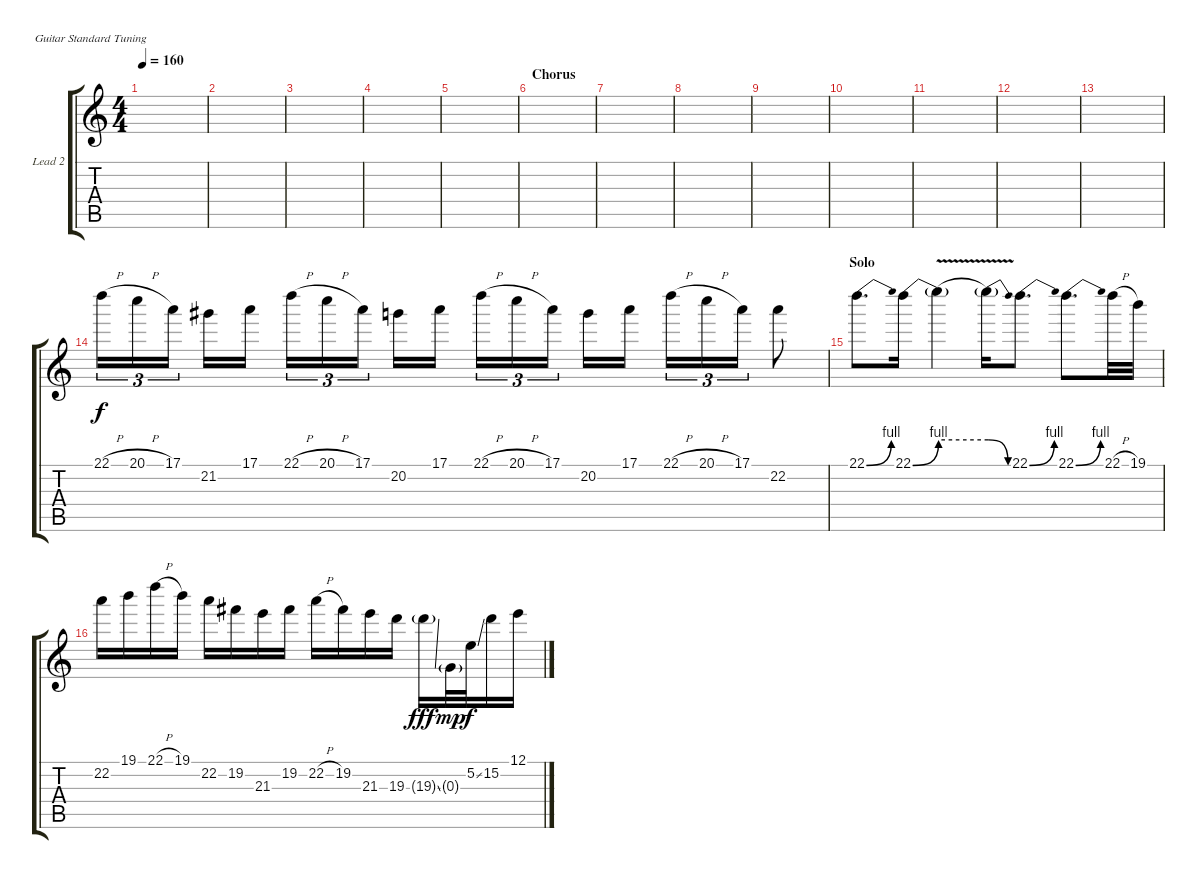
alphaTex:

\bracketExtendMode groupsimilarinstruments
\firstSystemTrackNameOrientation horizontal
\otherSystemsTrackNameOrientation horizontal
\track ("Guitar Lead 2" "Lead 2") {instrument distortionguitar}
\staff {score tabs}
\tuning (E4 B3 G3 D3 A2 E2)
\ts (4 4)
\tempo 160
\clef g2
\scale
0.333333
\ks c
|
\scale
0.333333 |
\scale
0.333333 |
\scale
0.333333 |
\scale
0.333333 |
\section ("" "Chorus")
\scale
0.333333 |
\scale
0.333333 |
\scale
0.333333 |
\scale
0.333333 |
\scale
0.333333 |
\scale
0.333333 |
\scale
0.333333 |
\scale
0.333333 |
\scale
0.333333 22.1{h}.16{tu (3 2)} 20.1{h}.16{tu (3 2)} 17.1.16{tu (3 2)} 21.2.16 17.1.16 22.1{h}.16{tu (3 2)} 20.1{h}.16{tu (3 2)} 17.1.16{tu (3 2)} 20.2.16 17.1.16 22.1{h}.16{tu (3 2)} 20.1{h}.16{tu (3 2)} 17.1.16{tu (3 2)} 20.2.16 17.1.16 22.1{h}.16{tu (3 2)} 20.1{h}.16{tu (3 2)} 17.1.16{tu (3 2)} 22.2.8 |
\section ("" "Solo")
\scale
0.333333 22.1{be (bend 0 0 60 4)}.8{d} 22.1{be (bend 0 0 60 4)}.16 22.1{be (hold 0 4 60 4) v t}.4 22.1{be (release 0 4 60 0) t}.16 22.1{be (bend 0 0 60 4)}.8{d} 22.1{be (bend 0 0 60 4)}.8{d} 22.1{h}.32 19.1.32 |
\scale
0.333333 22.2.16 19.1.16 22.1{h}.16 19.1.16 22.2.16 19.2.16 21.3.16 19.2.16 22.2{h}.16 19.2.16 21.3.16 19.3.16 19.3{ss g}.16{dy fff} 0.3{g}.32{dy mp} 5.2{ss}.32{dy f} 15.2.16 12.1.16
